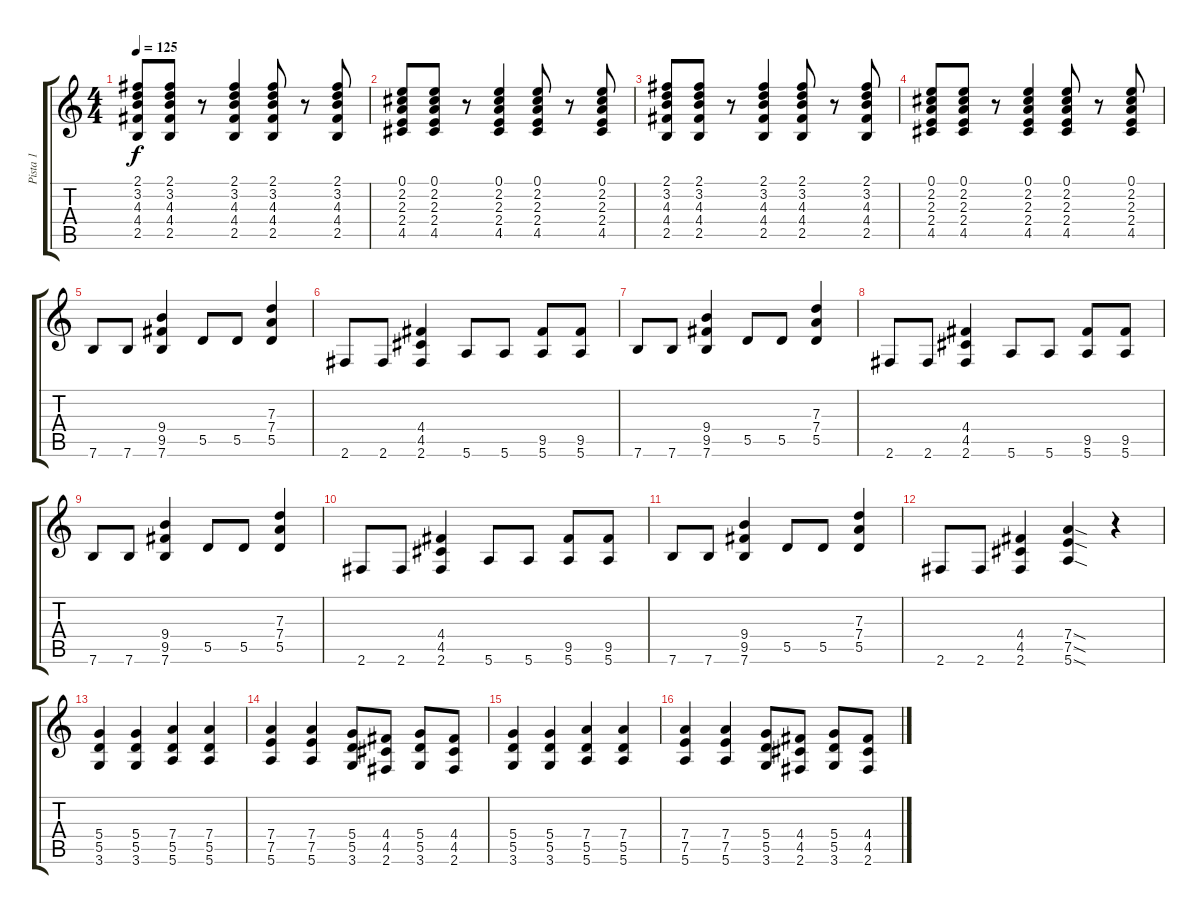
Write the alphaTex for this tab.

\track ("Pista 1" "Pista 1") {instrument acousticguitarsteel}
\staff {score tabs}
\tuning (E4 B3 G3 D3 A2 E2) {hide}
\ts (4 4)
\tempo 125
\clef g2
\ks c
(2.1 3.2 4.3 4.4 2.5).8{dy f instrument acousticguitarsteel} (2.1 3.2 4.3 4.4 2.5).8 r.8 (2.1 3.2 4.3 4.4 2.5).4 (2.1 3.2 4.3 4.4 2.5).8 r.8 (2.1 3.2 4.3 4.4 2.5).8 |
(0.1 2.2 2.3 2.4 4.5).8 (0.1 2.2 2.3 2.4 4.5).8 r.8 (0.1 2.2 2.3 2.4 4.5).4 (0.1 2.2 2.3 2.4 4.5).8 r.8 (0.1 2.2 2.3 2.4 4.5).8 |
(2.1 3.2 4.3 4.4 2.5).8{instrument acousticguitarsteel} (2.1 3.2 4.3 4.4 2.5).8 r.8 (2.1 3.2 4.3 4.4 2.5).4 (2.1 3.2 4.3 4.4 2.5).8 r.8 (2.1 3.2 4.3 4.4 2.5).8 |
(0.1 2.2 2.3 2.4 4.5).8 (0.1 2.2 2.3 2.4 4.5).8 r.8 (0.1 2.2 2.3 2.4 4.5).4 (0.1 2.2 2.3 2.4 4.5).8 r.8 (0.1 2.2 2.3 2.4 4.5).8 |
7.6.8{instrument overdrivenguitar} 7.6.8 (9.4 9.5 7.6).4 5.5.8 5.5.8 (7.3 7.4 5.5).4 |
2.6.8 2.6.8 (4.4 4.5 2.6).4 5.6.8 5.6.8 (9.5 5.6).8 (9.5 5.6).8 |
7.6.8 7.6.8 (9.4 9.5 7.6).4 5.5.8 5.5.8 (7.3 7.4 5.5).4 |
2.6.8 2.6.8 (4.4 4.5 2.6).4 5.6.8 5.6.8 (9.5 5.6).8 (9.5 5.6).8 |
7.6.8 7.6.8 (9.4 9.5 7.6).4 5.5.8 5.5.8 (7.3 7.4 5.5).4 |
2.6.8 2.6.8 (4.4 4.5 2.6).4 5.6.8 5.6.8 (9.5 5.6).8 (9.5 5.6).8 |
7.6.8 7.6.8 (9.4 9.5 7.6).4 5.5.8 5.5.8 (7.3 7.4 5.5).4 |
2.6.8 2.6.8 (4.4 4.5 2.6).4 (7.4{sod} 7.5{sod} 5.6{sod}).4 r.4 |
(5.4 5.5 3.6).4 (5.4 5.5 3.6).4 (7.4 5.5 5.6).4 (7.4 5.5 5.6).4 |
(7.4 7.5 5.6).4 (7.4 7.5 5.6).4 (5.4 5.5 3.6).8 (4.4 4.5 2.6).8 (5.4 5.5 3.6).8 (4.4 4.5 2.6).8 |
(5.4 5.5 3.6).4 (5.4 5.5 3.6).4 (7.4 5.5 5.6).4 (7.4 5.5 5.6).4 |
(7.4 7.5 5.6).4 (7.4 7.5 5.6).4 (5.4 5.5 3.6).8 (4.4 4.5 2.6).8 (5.4 5.5 3.6).8 (4.4 4.5 2.6).8
